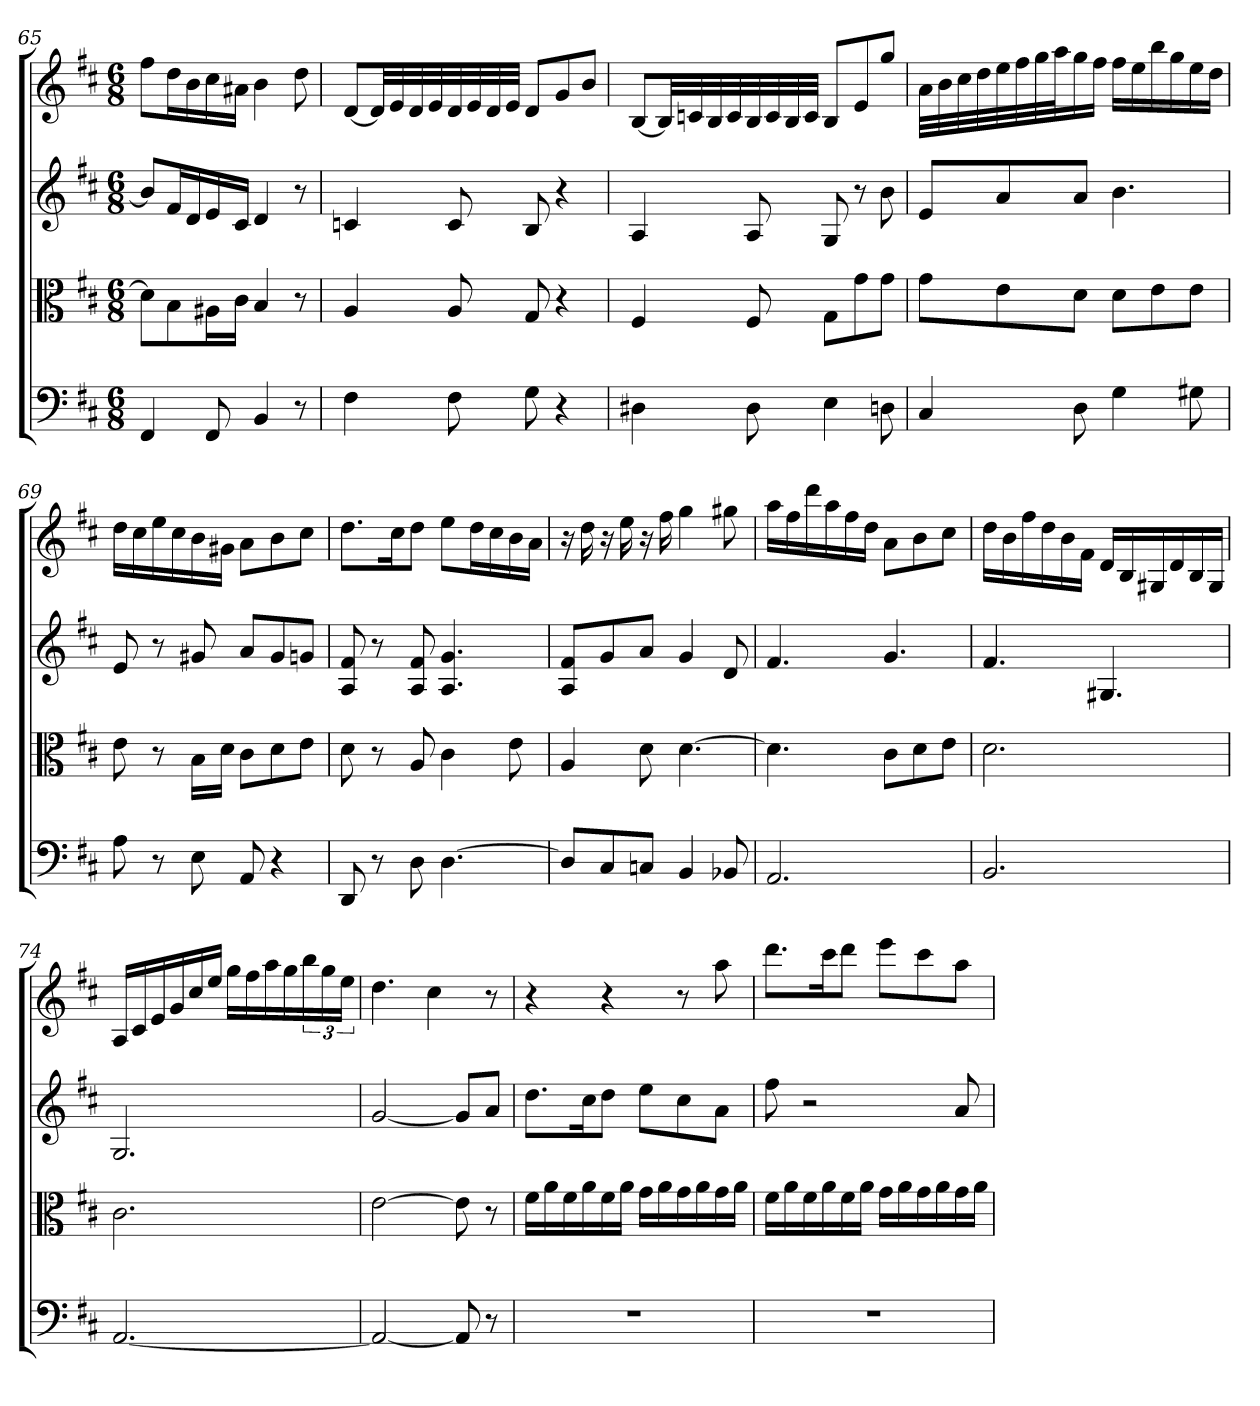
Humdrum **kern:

**kern	**kern	**kern	**kern
*part4	*part3	*part2	*part1
*staff4	*staff3	*staff2	*staff1
*clefF4	*clefC3	*	*
*k[f#c#]	*k[f#c#]	*k[f#c#]	*k[f#c#]
*D:	*D:	*D:	*D:
*M6/8	*M6/8	*M6/8	*M6/8
=65	=65	=65	=65
4FF#	8d\L]	8bL]	8ff#L
.	8B\	16f#L	16ddL
.	.	16d	16b
8FF#	16A#X\L	16e	16cc#
.	16c#\JJ	16c#JJ	16a#XJJ
4BB	4B	4d	4b
8r	8r	8r	8dd
=66	=66	=66	=66
4F#	4A	4cn	[8dL
.	.	.	32dLL]
.	.	.	32e
.	.	.	32d
.	.	.	32e
8F#	8A	8c	32d
.	.	.	32e
.	.	.	32d
.	.	.	32eJJJ
8G	8G	8B	8dL
4r	4r	4r	8g
.	.	.	8bJ
=67	=67	=67	=67
4D#X	4F#	4A	[8BL
.	.	.	32BLL]
.	.	.	32cn
.	.	.	32B
.	.	.	32c
8D#	8F#	8A	32B
.	.	.	32c
.	.	.	32B
.	.	.	32cJJJ
4E	8G\L	8G	8BL
.	8g\	8r	8e
8Dn	8g\J	8b	8ggJ
=68	=68	=68	=68
4C#	8g\L	8eL	32aLLL
.	.	.	32b
.	.	.	32cc#
.	.	.	32dd
.	8e\	8a	32ee
.	.	.	32ff#
.	.	.	32gg
.	.	.	32aaJ
8D	8d\J	8aJ	16gg
.	.	.	16ff#JJ
4G	8d\L	4.b	16ff#LL
.	.	.	16ee
.	8e\	.	16bb
.	.	.	16gg
8G#X	8e\J	.	16ee
.	.	.	16ddJJ
=69	=69	=69	=69
8A	8e	8e	16ddLL
.	.	.	16cc#
8r	8r	8r	16ee
.	.	.	16cc#
8E	16B\LL	8g#X	16b
.	16d\JJ	.	16g#XJJ
8AA	8c#\L	8aL	8aL
4r	8d\	8g#	8b
.	8e\J	8gnJ	8cc#J
=70	=70	=70	=70
8DD	8d	8A 8f#	8.ddL
8r	8r	8r	.
.	.	.	16cc#K
8D	8A	8A 8f#	8ddJ
[4.D	4c#	4.A 4.g	8eeL
.	.	.	16ddL
.	.	.	16cc#
.	8e	.	16b
.	.	.	16aJJ
=71	=71	=71	=71
8D/L]	4A	8A 8f#L	16r
.	.	.	16dd
8C#/	.	8g	16r
.	.	.	16ee
8Cn/J	8d	8aJ	16r
.	.	.	16ff#
4BB	[4.d	4g	4gg
8BB-X	.	8d	8gg#X
=72	=72	=72	=72
2.AA	4.d]	4.f#	16aaLL
.	.	.	16ff#
.	.	.	16ddd
.	.	.	16aa
.	.	.	16ff#
.	.	.	16ddJJ
.	8c#\L	4.g	8aL
.	8d\	.	8b
.	8e\J	.	8cc#J
=73	=73	=73	=73
2.BB	2.d	4.f#	16ddLL
.	.	.	16b
.	.	.	16ff#
.	.	.	16dd
.	.	.	16b
.	.	.	16f#JJ
.	.	4.G#X	16dLL
.	.	.	16B
.	.	.	16G#X
.	.	.	16d
.	.	.	16B
.	.	.	16G#JJ
=74	=74	=74	=74
[2.AA	2.c#	2.G	16ALL
.	.	.	16c#
.	.	.	16e
.	.	.	16g
.	.	.	16cc#
.	.	.	16eeJJ
.	.	.	16ggLL
.	.	.	16ff#
.	.	.	16aa
.	.	.	16gg
.	.	.	24bb
.	.	.	24gg
.	.	.	24eeJJ
=75	=75	=75	=75
2AA_	[2e	[2g	4.dd
.	.	.	4cc#
8AA]	8e]	8gL]	.
8r	8r	8aJ	8r
=76	=76	=76	=76
2.r	16f#\LL	8.ddL	4r
.	16a\	.	.
.	16f#\	.	.
.	16a\	16cc#K	.
.	16f#\	8ddJ	4r
.	16a\JJ	.	.
.	16g\LL	8eeL	.
.	16a\	.	.
.	16g\	8cc#	8r
.	16a\	.	.
.	16g\	8aJ	8aa
.	16a\JJ	.	.
=77	=77	=77	=77
2.r	16f#\LL	8ff#	8.dddL
.	16a\	.	.
.	16f#\	2r	.
.	16a\	.	16ccc#K
.	16f#\	.	8dddJ
.	16a\JJ	.	.
.	16g\LL	.	8eeeL
.	16a\	.	.
.	16g\	.	8ccc#
.	16a\	.	.
.	16g\	8a	8aaJ
.	16a\JJ	.	.
=	=	=	=
*-	*-	*-	*-
